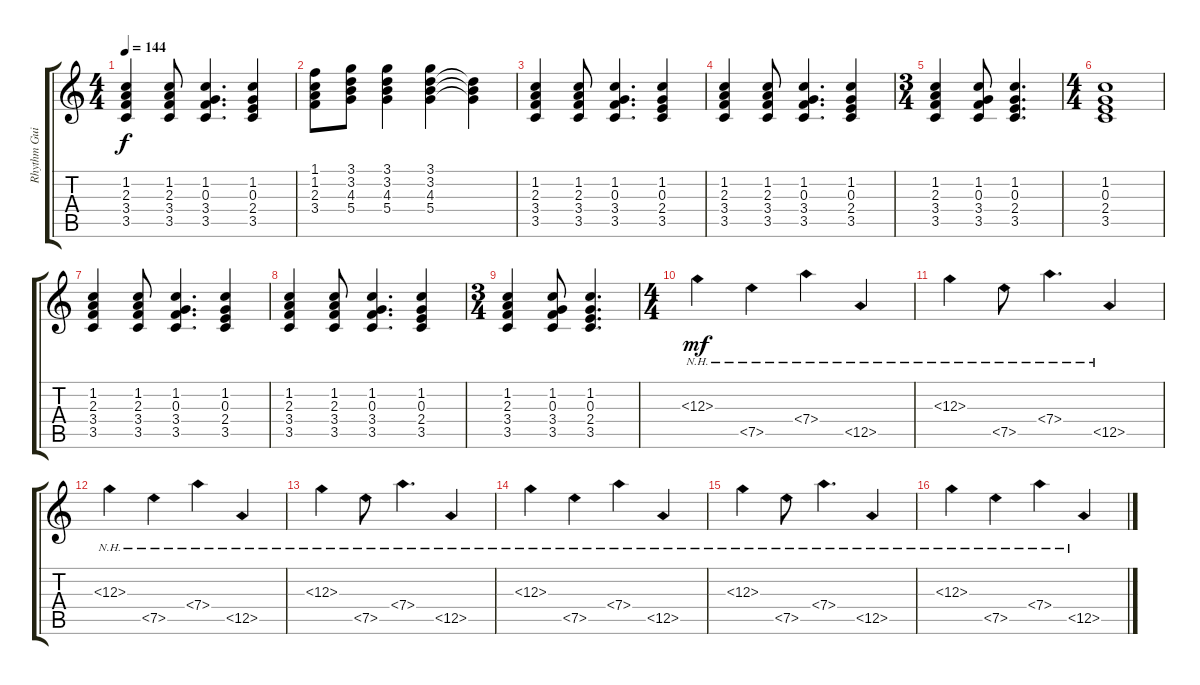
\track ("Rhythm Guitar 1" "Rhythm Gui") {instrument distortionguitar}
\staff {score tabs}
\tuning (E4 B3 G3 D3 A2 E2) {hide}
\ts (4 4)
\tempo 144
\clef g2
\ks c
(1.2 2.3 3.4 3.5).4{dy f} (1.2 2.3 3.4 3.5).8 (1.2 0.3 3.4 3.5).4{d} (1.2 0.3 2.4 3.5).4 |
(1.1 1.2 2.3 3.4).8 (3.1 3.2 4.3 5.4).8 (3.1 3.2 4.3 5.4).4 (3.1 3.2 4.3 5.4).4 (3.2{t} 4.3{t} 5.4{t}).4 |
(1.2 2.3 3.4 3.5).4 (1.2 2.3 3.4 3.5).8 (1.2 0.3 3.4 3.5).4{d} (1.2 0.3 2.4 3.5).4 |
(1.2 2.3 3.4 3.5).4 (1.2 2.3 3.4 3.5).8 (1.2 0.3 3.4 3.5).4{d} (1.2 0.3 2.4 3.5).4 |
\ts (3 4)
(1.2 2.3 3.4 3.5).4 (1.2 0.3 3.4 3.5).8 (1.2 0.3 2.4 3.5).4{d} |
\ts (4 4)
(1.2 0.3 2.4 3.5).1 |
(1.2 2.3 3.4 3.5).4 (1.2 2.3 3.4 3.5).8 (1.2 0.3 3.4 3.5).4{d} (1.2 0.3 2.4 3.5).4 |
(1.2 2.3 3.4 3.5).4 (1.2 2.3 3.4 3.5).8 (1.2 0.3 3.4 3.5).4{d} (1.2 0.3 2.4 3.5).4 |
\ts (3 4)
(1.2 2.3 3.4 3.5).4 (1.2 0.3 3.4 3.5).8 (1.2 0.3 2.4 3.5).4{d} |
\ts (4 4)
12.3{nh}.4{dy mf volume 8} 7.5{nh}.4 7.4{nh}.4 12.5{nh}.4 |
12.3{nh}.4 7.5{nh}.8 7.4{nh}.4{d} 12.5{nh}.4 |
12.3{nh}.4 7.5{nh}.4 7.4{nh}.4 12.5{nh}.4 |
12.3{nh}.4 7.5{nh}.8 7.4{nh}.4{d} 12.5{nh}.4 |
12.3{nh}.4 7.5{nh}.4 7.4{nh}.4 12.5{nh}.4 |
12.3{nh}.4 7.5{nh}.8 7.4{nh}.4{d} 12.5{nh}.4 |
12.3{nh}.4 7.5{nh}.4 7.4{nh}.4 12.5{nh}.4
